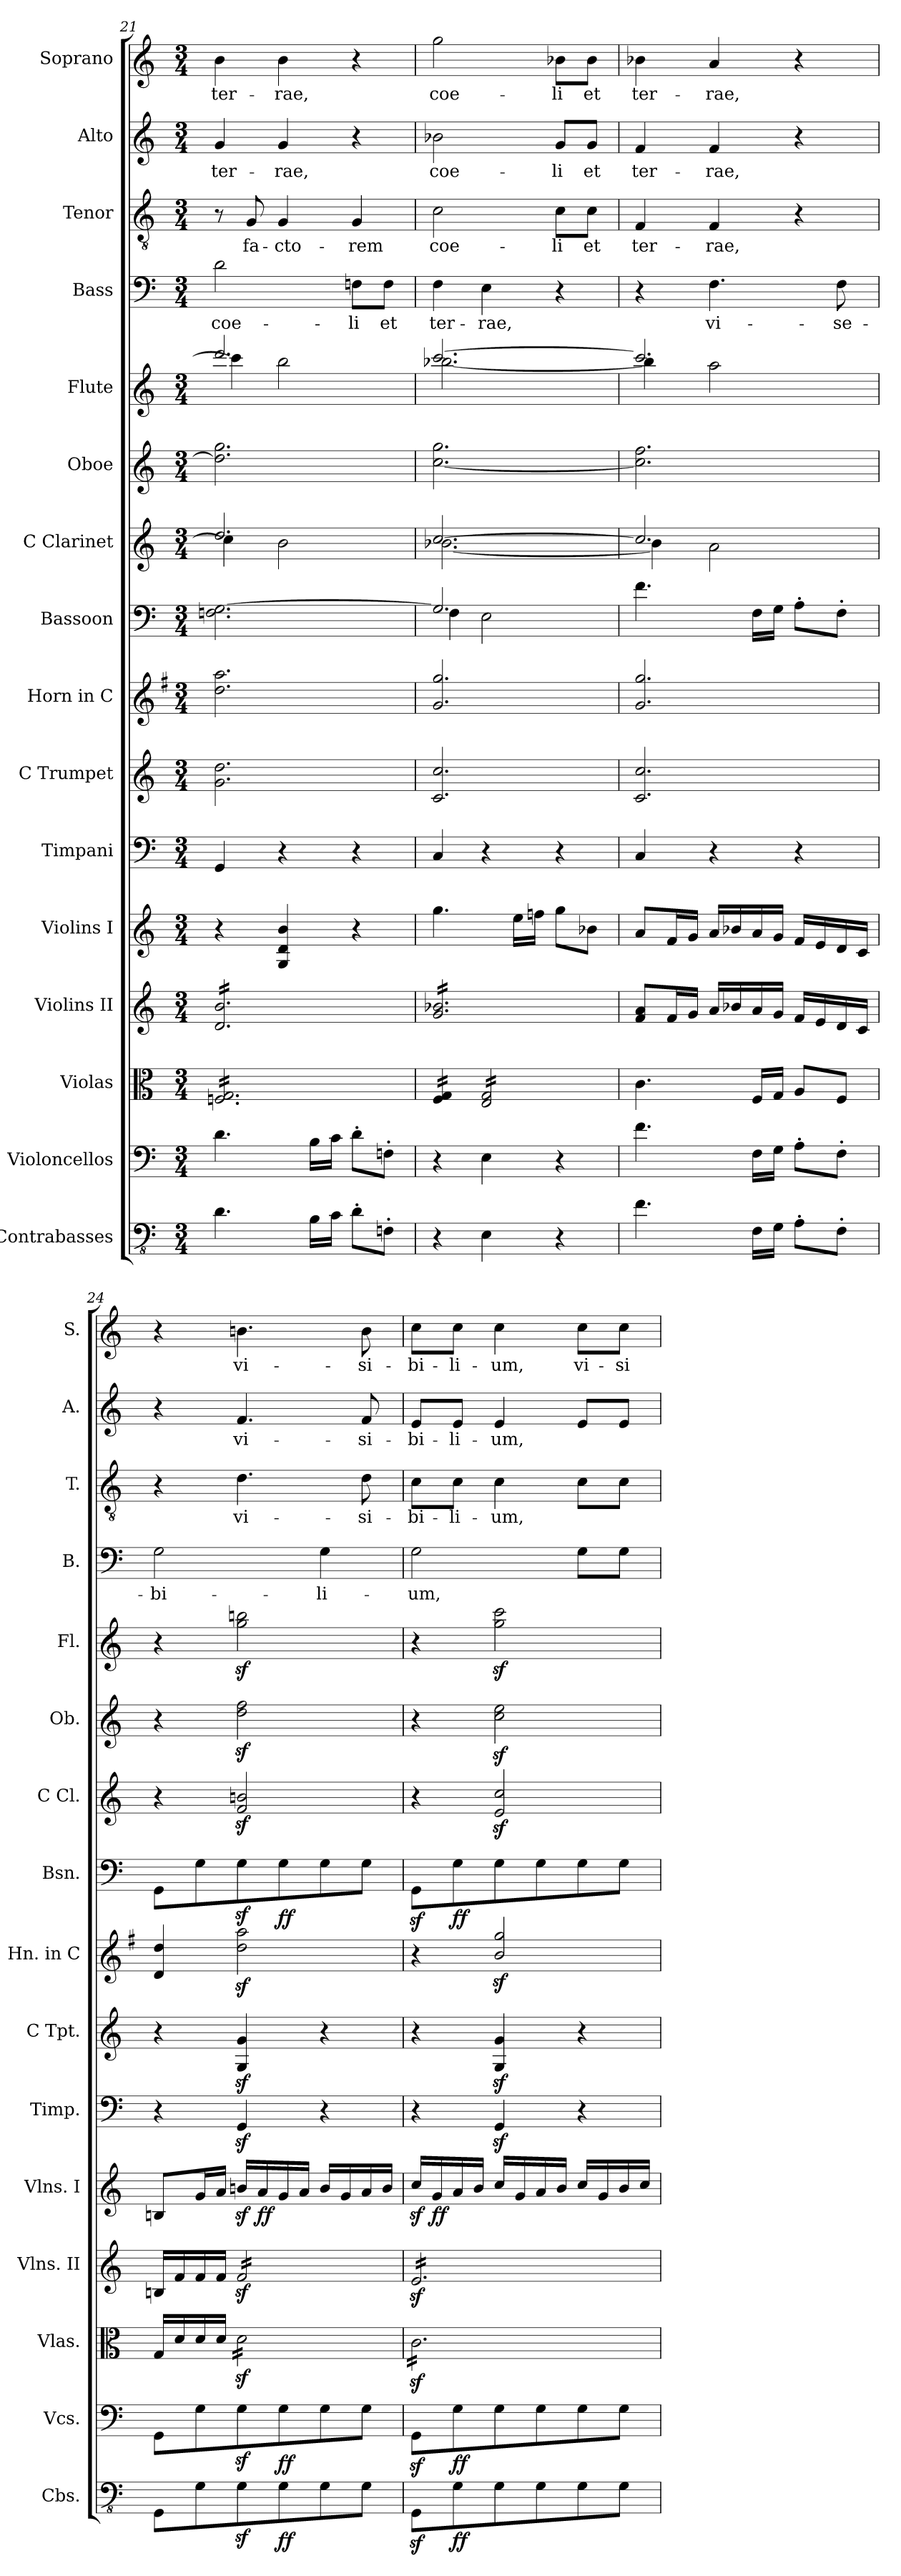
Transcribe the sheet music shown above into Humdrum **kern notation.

**kern	**dynam	**kern	**dynam	**kern	**kern	**kern	**dynam	**kern	**kern	**kern	**kern	**dynam	**kern	**kern	**kern	**kern	**text	**kern	**text	**kern	**text	**kern	**text
*part16	*part16	*part15	*part15	*part14	*part13	*part12	*part12	*part11	*part10	*part9	*part8	*part8	*part7	*part6	*part5	*part4	*part4	*part3	*part3	*part2	*part2	*part1	*part1
*staff16	*staff16	*staff15	*staff15	*staff14	*staff13	*staff12	*staff12	*staff11	*staff10	*staff9	*staff8	*staff8	*staff7	*staff6	*staff5	*staff4	*staff4	*staff3	*staff3	*staff2	*staff2	*staff1	*staff1
*I"Contrabasses	*	*I"Violoncellos	*	*I"Violas	*I"Violins II	*I"Violins I	*	*I"Timpani	*I"C Trumpet	*I"Horn in C	*I"Bassoon	*	*I"C Clarinet	*I"Oboe	*I"Flute	*I"Bass	*	*I"Tenor	*	*I"Alto	*	*I"Soprano	*
*I'Cbs.	*	*I'Vcs.	*	*I'Vlas.	*I'Vlns. II	*I'Vlns. I	*	*I'Timp.	*I'C Tpt.	*I'Hn. in C	*I'Bsn.	*	*I'C Cl.	*I'Ob.	*I'Fl.	*I'B.	*	*I'T.	*	*I'A.	*	*I'S.	*
*clefFv4	*	*clefF4	*	*clefC3	*clefG2	*clefG2	*	*clefF4	*clefG2	*clefG2	*clefF4	*	*clefG2	*clefG2	*clefG2	*clefF4	*	*clefGv2	*	*clefG2	*	*clefG2	*
*	*	*	*	*	*	*	*	*	*	*ITrd4c7	*	*	*ITrd1c2	*	*	*	*	*	*	*	*	*	*
*k[]	*	*k[]	*	*k[]	*k[]	*k[]	*	*k[]	*k[]	*k[]	*k[]	*	*k[b-e-]	*k[]	*k[]	*k[]	*	*k[]	*	*k[]	*	*k[]	*
*M3/4	*	*M3/4	*	*M3/4	*M3/4	*M3/4	*	*M3/4	*M3/4	*M3/4	*M3/4	*	*M3/4	*M3/4	*M3/4	*M3/4	*	*M3/4	*	*M3/4	*	*M3/4	*
=21	=21	=21	=21	=21	=21	=21	=21	=21	=21	=21	=21	=21	=21	=21	=21	=21	=21	=21	=21	=21	=21	=21	=21
*	*	*	*	*	*	*	*	*	*	*	*	*	*^	*	*^	*	*	*	*	*	*	*	*
!	!	!	!	!	!	!	!	!	!	!	!	!	!	!	!	!	!	!	!LO:LY:b	!	!	!	!LO:LY:b	!	!LO:LY:b
*	*	*	*	*tremolo	*	*	*	*	*	*	*	*	*	*	*	*	*	*	*	*	*	*	*	*	*
*	*	*	*	*	*tremolo	*	*	*	*	*	*	*	*	*	*	*	*	*	*	*	*	*	*	*	*
4.D\	.	4.d\	.	16Fn/ 16G/LL	16d/ 16b/LL	4r	.	4GG/	2.g\ 2.dd\	2.g\ 2.dd\	2.Fn\ [2.G\	.	2.cc/	4b-\]	2.dd\] 2.gg\	2.ddd/	4ccc\]	2d\	coe-	8r	.	4g/	ter-	4b\	ter-
.	.	.	.	16Fn/ 16G/	16d/ 16b/	.	.	.	.	.	.	.	.	.	.	.	.	.	.	.	.	.	.	.	.
!	!	!	!	!	!	!	!	!	!	!	!	!	!	!	!	!	!	!	!	!	!LO:LY:b	!	!	!	!
.	.	.	.	16Fn/ 16G/	16d/ 16b/	.	.	.	.	.	.	.	.	.	.	.	.	.	.	8G/	fa-	.	.	.	.
.	.	.	.	16Fn/ 16G/	16d/ 16b/	.	.	.	.	.	.	.	.	.	.	.	.	.	.	.	.	.	.	.	.
!	!	!	!	!	!	!	!	!	!	!	!	!	!	!	!	!	!	!	!	!	!LO:LY:b	!	!LO:LY:b	!	!LO:LY:b
.	.	.	.	16Fn/ 16G/	16d/ 16b/	4G/ 4d/ 4b/	.	4r	.	.	.	.	.	2a\	.	.	2bb\	.	.	4G/	-cto-	4g/	-rae,	4b\	-rae,
.	.	.	.	16Fn/ 16G/	16d/ 16b/	.	.	.	.	.	.	.	.	.	.	.	.	.	.	.	.	.	.	.	.
16BB\LL	.	16B\LL	.	16Fn/ 16G/	16d/ 16b/	.	.	.	.	.	.	.	.	.	.	.	.	.	.	.	.	.	.	.	.
16C\JJ	.	16c\JJ	.	16Fn/ 16G/	16d/ 16b/	.	.	.	.	.	.	.	.	.	.	.	.	.	.	.	.	.	.	.	.
!	!	!	!	!	!	!	!	!	!	!	!	!	!	!	!	!	!	!	!LO:LY:b	!	!LO:LY:b	!	!	!	!
8D'\L	.	8d'\L	.	16Fn/ 16G/	16d/ 16b/	4r	.	4r	.	.	.	.	.	.	.	.	.	8Fn\L	-li	4G/	-rem	4r	.	4r	.
.	.	.	.	16Fn/ 16G/	16d/ 16b/	.	.	.	.	.	.	.	.	.	.	.	.	.	.	.	.	.	.	.	.
!	!	!	!	!	!	!	!	!	!	!	!	!	!	!	!	!	!	!	!LO:LY:b	!	!	!	!	!	!
8FFn'\J	.	8Fn'\J	.	16Fn/ 16G/	16d/ 16b/	.	.	.	.	.	.	.	.	.	.	.	.	8F\J	et	.	.	.	.	.	.
.	.	.	.	16Fn/ 16G/JJ	16d/ 16b/JJ	.	.	.	.	.	.	.	.	.	.	.	.	.	.	.	.	.	.	.	.
!!LO:PB:g=z
=22	=22	=22	=22	=22	=22	=22	=22	=22	=22	=22	=22	=22	=22	=22	=22	=22	=22	=22	=22	=22	=22	=22	=22	=22	=22
*	*	*	*	*	*	*	*	*	*	*	*^	*	*	*	*	*	*	*	*	*	*	*	*	*	*
!	!	!	!	!	!	!	!	!	!	!	!	!	!	!	!	!	!	!	!	!LO:LY:b	!	!LO:LY:b	!	!LO:LY:b	!	!LO:LY:b
4r	.	4r	.	16F/ 16G/LL	16g/ 16b-X/LL	4.gg\	.	4C/	2.c/ 2.cc/	2.c/ 2.cc/	2.G/]	4F\	.	[2.b-/	[2.a-X\	[2.cc\ 2.gg\	[2.ccc/	[2.bb-X\	4F\	ter-	2c\	coe-	2b-X\	coe-	2gg\	coe-
.	.	.	.	16F/ 16G/	16g/ 16b-X/	.	.	.	.	.	.	.	.	.	.	.	.	.	.	.	.	.	.	.	.	.
.	.	.	.	16F/ 16G/	16g/ 16b-X/	.	.	.	.	.	.	.	.	.	.	.	.	.	.	.	.	.	.	.	.	.
.	.	.	.	16F/ 16G/JJ	16g/ 16b-X/	.	.	.	.	.	.	.	.	.	.	.	.	.	.	.	.	.	.	.	.	.
!	!	!	!	!	!	!	!	!	!	!	!	!	!	!	!	!	!	!	!	!LO:LY:b	!	!	!	!	!	!
4EE\	.	4E\	.	16E/ 16G/LL	16g/ 16b-X/	.	.	4r	.	.	.	2E\	.	.	.	.	.	.	4E\	-rae,	.	.	.	.	.	.
.	.	.	.	16E/ 16G/	16g/ 16b-X/	.	.	.	.	.	.	.	.	.	.	.	.	.	.	.	.	.	.	.	.	.
.	.	.	.	16E/ 16G/	16g/ 16b-X/	16ee\LL	.	.	.	.	.	.	.	.	.	.	.	.	.	.	.	.	.	.	.	.
.	.	.	.	16E/ 16G/	16g/ 16b-X/	16ffn\JJ	.	.	.	.	.	.	.	.	.	.	.	.	.	.	.	.	.	.	.	.
!	!	!	!	!	!	!	!	!	!	!	!	!	!	!	!	!	!	!	!	!	!	!LO:LY:b	!	!LO:LY:b	!	!LO:LY:b
4r	.	4r	.	16E/ 16G/	16g/ 16b-X/	8gg\L	.	4r	.	.	.	.	.	.	.	.	.	.	4r	.	8c\L	-li	8g/L	-li	8b-X\L	-li
.	.	.	.	16E/ 16G/	16g/ 16b-X/	.	.	.	.	.	.	.	.	.	.	.	.	.	.	.	.	.	.	.	.	.
!	!	!	!	!	!	!	!	!	!	!	!	!	!	!	!	!	!	!	!	!	!	!LO:LY:b	!	!LO:LY:b	!	!LO:LY:b
.	.	.	.	16E/ 16G/	16g/ 16b-X/	8b-X\J	.	.	.	.	.	.	.	.	.	.	.	.	.	.	8c\J	et	8g/J	et	8b-\J	et
.	.	.	.	16E/ 16G/JJ	16g/ 16b-X/JJ	.	.	.	.	.	.	.	.	.	.	.	.	.	.	.	.	.	.	.	.	.
*	*	*	*	*	*Xtremolo	*	*	*	*	*	*	*	*	*	*	*	*	*	*	*	*	*	*	*	*	*
*	*	*	*	*Xtremolo	*	*	*	*	*	*	*	*	*	*	*	*	*	*	*	*	*	*	*	*	*	*
*	*	*	*	*	*	*	*	*	*	*	*v	*v	*	*	*	*	*	*	*	*	*	*	*	*	*	*
=23	=23	=23	=23	=23	=23	=23	=23	=23	=23	=23	=23	=23	=23	=23	=23	=23	=23	=23	=23	=23	=23	=23	=23	=23	=23
!	!	!	!	!	!	!	!	!	!	!	!	!	!	!	!	!	!	!	!	!	!LO:LY:b	!	!LO:LY:b	!	!LO:LY:b
4.F\	.	4.f\	.	4.c\	8f/ 8a/L	8a/L	.	4C/	2.c/ 2.cc/	2.c/ 2.cc/	4.f\	.	2.b-/]	4a-\]	2.cc\] 2.ff\	2.ccc/]	4bb-\]	4r	.	4F/	ter-	4f/	ter-	4b-X\	ter-
.	.	.	.	.	16f/L	16f/L	.	.	.	.	.	.	.	.	.	.	.	.	.	.	.	.	.	.	.
.	.	.	.	.	16g/JJ	16g/JJ	.	.	.	.	.	.	.	.	.	.	.	.	.	.	.	.	.	.	.
!	!	!	!	!	!	!	!	!	!	!	!	!	!	!	!	!	!	!	!LO:LY:b	!	!LO:LY:b	!	!LO:LY:b	!	!LO:LY:b
.	.	.	.	.	16a/LL	16a/LL	.	4r	.	.	.	.	.	2g\	.	.	2aa\	4.F\	vi-	4F/	-rae,	4f/	-rae,	4a/	-rae,
.	.	.	.	.	16b-X/	16b-X/	.	.	.	.	.	.	.	.	.	.	.	.	.	.	.	.	.	.	.
16FF\LL	.	16F\LL	.	16F/LL	16a/	16a/	.	.	.	.	16F\LL	.	.	.	.	.	.	.	.	.	.	.	.	.	.
16GG\JJ	.	16G\JJ	.	16G/JJ	16g/JJ	16g/JJ	.	.	.	.	16G\JJ	.	.	.	.	.	.	.	.	.	.	.	.	.	.
8AA'\L	.	8A'\L	.	8A/L	16f/LL	16f/LL	.	4r	.	.	8A'\L	.	.	.	.	.	.	.	.	4r	.	4r	.	4r	.
.	.	.	.	.	16e/	16e/	.	.	.	.	.	.	.	.	.	.	.	.	.	.	.	.	.	.	.
!	!	!	!	!	!	!	!	!	!	!	!	!	!	!	!	!	!	!	!LO:LY:b	!	!	!	!	!	!
8FF'\J	.	8F'\J	.	8F/J	16d/	16d/	.	.	.	.	8F'\J	.	.	.	.	.	.	8F\	-se-	.	.	.	.	.	.
.	.	.	.	.	16c/JJ	16c/JJ	.	.	.	.	.	.	.	.	.	.	.	.	.	.	.	.	.	.	.
*	*	*	*	*	*	*	*	*	*	*	*	*	*v	*v	*	*v	*v	*	*	*	*	*	*	*	*
=24	=24	=24	=24	=24	=24	=24	=24	=24	=24	=24	=24	=24	=24	=24	=24	=24	=24	=24	=24	=24	=24	=24	=24
!	!	!	!	!	!	!	!	!	!	!	!	!	!	!	!	!	!LO:LY:b	!	!	!	!	!	!
8GGG\L	.	8GG\L	.	16G/LL	16Bn/LL	8Bn/L	.	4r	4r	4G/ 4g/	8GG\L	.	4r	4r	4r	2G\	-bi-	4r	.	4r	.	4r	.
.	.	.	.	16d/	16f/	.	.	.	.	.	.	.	.	.	.	.	.	.	.	.	.	.	.
8GG\	.	8G\	.	16d/	16f/	16g/L	.	.	.	.	8G\	.	.	.	.	.	.	.	.	.	.	.	.
.	.	.	.	16d/JJ	16f/JJ	16a/JJ	.	.	.	.	.	.	.	.	.	.	.	.	.	.	.	.	.
!	!	!	!	!	!	!	!	!	!	!	!	!	!	!	!	!	!	!	!LO:LY:b	!	!LO:LY:b	!	!LO:LY:b
*	*	*	*	*tremolo	*	*	*	*	*	*	*	*	*	*	*	*	*	*	*	*	*	*	*
*	*	*	*	*	*tremolo	*	*	*	*	*	*	*	*	*	*	*	*	*	*	*	*	*	*
8GGz<\	.	8Gz<\	.	16dz<\LL	16fz</LL	16bnz</LL	.	4GGz</	4G/z< 4g/z<	2g\z< 2dd\z<	8Gz<\	.	2e-/z< 2an/z<	2dd\z< 2ff\z<	2gg\z< 2bbn\z<	.	.	4.d\	vi-	4.f/	vi-	4.bn\	vi-
!	!	!	!	!	!	!	!LO:DY:b	!	!	!	!	!	!	!	!	!	!	!	!	!	!	!	!
.	.	.	.	16dz<\	16fz</	16a/	ff	.	.	.	.	.	.	.	.	.	.	.	.	.	.	.	.
!	!LO:DY:b	!	!LO:DY:b	!	!	!	!	!	!	!	!	!LO:DY:b	!	!	!	!	!	!	!	!	!	!	!
8GG\	ff	8G\	ff	16dz<\	16fz</	16g/	.	.	.	.	8G\	ff	.	.	.	.	.	.	.	.	.	.	.
.	.	.	.	16dz<\	16fz</	16a/JJ	.	.	.	.	.	.	.	.	.	.	.	.	.	.	.	.	.
!	!	!	!	!	!	!	!	!	!	!	!	!	!	!	!	!	!LO:LY:b	!	!	!	!	!	!
8GG\	.	8G\	.	16dz<\	16fz</	16b/LL	.	4r	4r	.	8G\	.	.	.	.	4G\	-li-	.	.	.	.	.	.
.	.	.	.	16dz<\	16fz</	16g/	.	.	.	.	.	.	.	.	.	.	.	.	.	.	.	.	.
!	!	!	!	!	!	!	!	!	!	!	!	!	!	!	!	!	!	!	!LO:LY:b	!	!LO:LY:b	!	!LO:LY:b
8GG\J	.	8G\J	.	16dz<\	16fz</	16a/	.	.	.	.	8G\J	.	.	.	.	.	.	8d\	-si-	8f/	-si-	8b\	-si-
.	.	.	.	16dz<\JJ	16fz</JJ	16b/JJ	.	.	.	.	.	.	.	.	.	.	.	.	.	.	.	.	.
=25	=25	=25	=25	=25	=25	=25	=25	=25	=25	=25	=25	=25	=25	=25	=25	=25	=25	=25	=25	=25	=25	=25	=25
!	!	!	!	!	!	!	!	!	!	!	!	!	!	!	!	!	!LO:LY:b	!	!LO:LY:b	!	!LO:LY:b	!	!LO:LY:b
8GGGz<\L	.	8GGz<\L	.	16cz<\LL	16ez</LL	16ccz</LL	.	4r	4r	4r	8GGz<\L	.	4r	4r	4r	2G\	-um,	8c\L	-bi-	8e/L	-bi-	8cc\L	-bi-
!	!	!	!	!	!	!	!LO:DY:b	!	!	!	!	!	!	!	!	!	!	!	!	!	!	!	!
.	.	.	.	16cz<\	16ez</	16g/	ff	.	.	.	.	.	.	.	.	.	.	.	.	.	.	.	.
!	!LO:DY:b	!	!LO:DY:b	!	!	!	!	!	!	!	!	!LO:DY:b	!	!	!	!	!	!	!LO:LY:b	!	!LO:LY:b	!	!LO:LY:b
8GG\	ff	8G\	ff	16cz<\	16ez</	16a/	.	.	.	.	8G\	ff	.	.	.	.	.	8c\J	-li-	8e/J	-li-	8cc\J	-li-
.	.	.	.	16cz<\	16ez</	16b/JJ	.	.	.	.	.	.	.	.	.	.	.	.	.	.	.	.	.
!	!	!	!	!	!	!	!	!	!	!	!	!	!	!	!	!	!	!	!LO:LY:b	!	!LO:LY:b	!	!LO:LY:b
8GG\	.	8G\	.	16cz<\	16ez</	16cc/LL	.	4GGz</	4G/z< 4g/z<	2e/z< 2cc/z<	8G\	.	2d/z< 2b-/z<	2cc\z< 2ee\z<	2gg\z< 2ccc\z<	.	.	4c\	-um,	4e/	-um,	4cc\	-um,
.	.	.	.	16cz<\	16ez</	16g/	.	.	.	.	.	.	.	.	.	.	.	.	.	.	.	.	.
8GG\	.	8G\	.	16cz<\	16ez</	16a/	.	.	.	.	8G\	.	.	.	.	.	.	.	.	.	.	.	.
.	.	.	.	16cz<\	16ez</	16b/JJ	.	.	.	.	.	.	.	.	.	.	.	.	.	.	.	.	.
!	!	!	!	!	!	!	!	!	!	!	!	!	!	!	!	!	!	!	!	!	!	!	!LO:LY:b
8GG\	.	8G\	.	16cz<\	16ez</	16cc/LL	.	4r	4r	.	8G\	.	.	.	.	8G\L	.	8c\L	.	8e/L	.	8cc\L	vi-
.	.	.	.	16cz<\	16ez</	16g/	.	.	.	.	.	.	.	.	.	.	.	.	.	.	.	.	.
!	!	!	!	!	!	!	!	!	!	!	!	!	!	!	!	!	!	!	!	!	!	!	!LO:LY:b
8GG\J	.	8G\J	.	16cz<\	16ez</	16b/	.	.	.	.	8G\J	.	.	.	.	8G\J	.	8c\J	.	8e/J	.	8cc\J	-si-
.	.	.	.	16cz<\JJ	16ez</JJ	16cc/JJ	.	.	.	.	.	.	.	.	.	.	.	.	.	.	.	.	.
*	*	*	*	*	*Xtremolo	*	*	*	*	*	*	*	*	*	*	*	*	*	*	*	*	*	*
*	*	*	*	*Xtremolo	*	*	*	*	*	*	*	*	*	*	*	*	*	*	*	*	*	*	*
=	=	=	=	=	=	=	=	=	=	=	=	=	=	=	=	=	=	=	=	=	=	=	=
*-	*-	*-	*-	*-	*-	*-	*-	*-	*-	*-	*-	*-	*-	*-	*-	*-	*-	*-	*-	*-	*-	*-	*-
